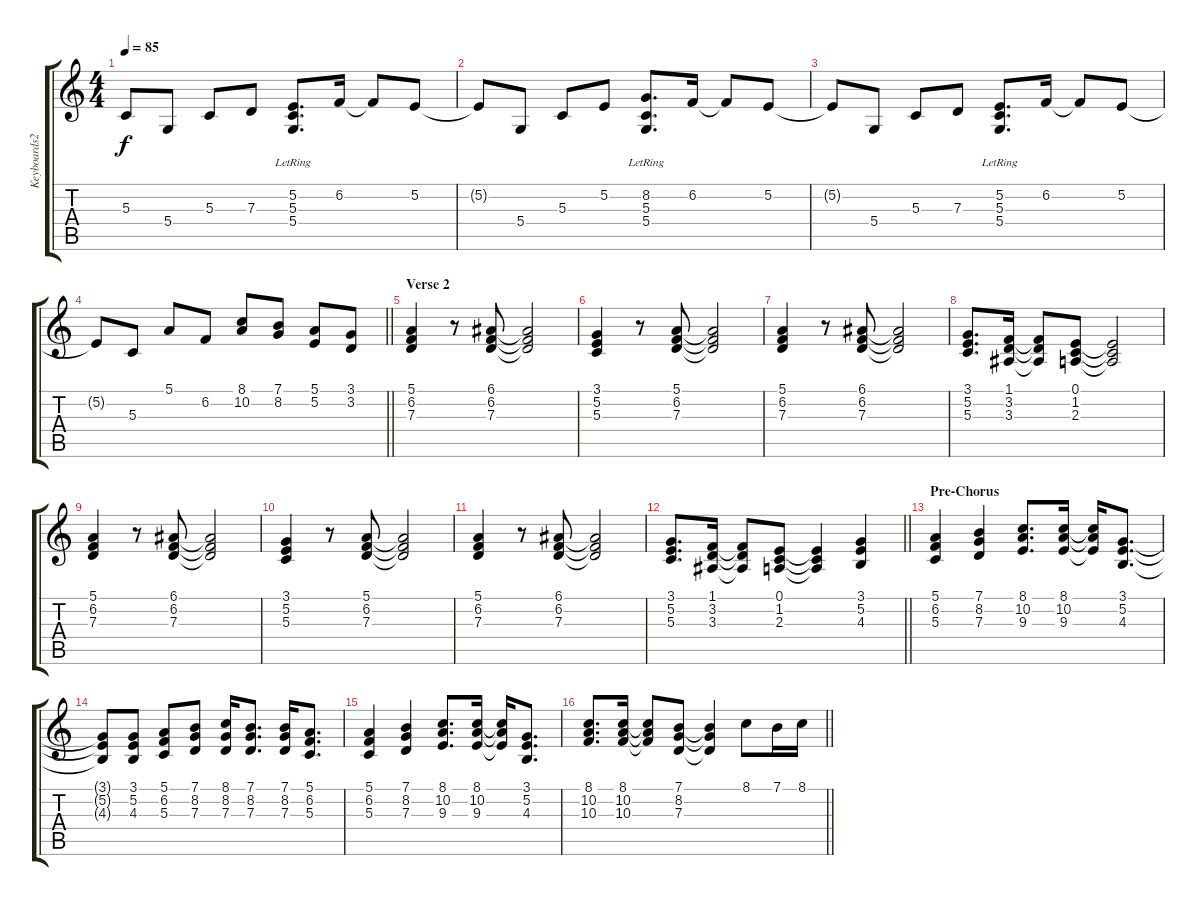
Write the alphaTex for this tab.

\track ("Keyboards2" "Keyboards2") {instrument electricgrandpiano}
\staff {score tabs}
\tuning (E4 B3 G3 D3 A2 E2) {hide}
\ts (4 4)
\tempo 85
\clef g2
\ks c
5.3{t}.8{dy f} 5.4.8 5.3.8 7.3.8 (5.2 5.3{lr} 5.4{lr}).8{d} 6.2.16 6.2{t}.8 5.2.8 |
5.2{t}.8 5.4.8 5.3.8 5.2.8 (8.2 5.3{lr} 5.4{lr}).8{d} 6.2.16 6.2{t}.8 5.2.8 |
5.2{t}.8 5.4.8 5.3.8 7.3.8 (5.2 5.3{lr} 5.4{lr}).8{d} 6.2.16 6.2{t}.8 5.2.8 |
\barLineRight lightlight
5.2{t}.8 5.3.8 5.1.8 6.2.8 (8.1 10.2).8 (7.1 8.2).8 (5.1 5.2).8 (3.1 3.2).8 |
\section ("" "Verse 2")
(5.1 6.2 7.3).4 r.8 (6.1 6.2 7.3).8 (6.1{t} 6.2{t} 7.3{t}).2 |
(3.1 5.2 5.3).4 r.8 (5.1 6.2 7.3).8 (5.1{t} 6.2{t} 7.3{t}).2 |
(5.1 6.2 7.3).4 r.8 (6.1 6.2 7.3).8 (6.1{t} 6.2{t} 7.3{t}).2 |
(3.1 5.2 5.3).8{d} (1.1 3.2 3.3).16 (1.1{t} 3.2{t} 3.3{t}).8 (0.1 1.2 2.3).8 (0.1{t} 1.2{t} 2.3{t}).2 |
(5.1 6.2 7.3).4 r.8 (6.1 6.2 7.3).8 (6.1{t} 6.2{t} 7.3{t}).2 |
(3.1 5.2 5.3).4 r.8 (5.1 6.2 7.3).8 (5.1{t} 6.2{t} 7.3{t}).2 |
(5.1 6.2 7.3).4 r.8 (6.1 6.2 7.3).8 (6.1{t} 6.2{t} 7.3{t}).2 |
\barLineRight lightlight
(3.1 5.2 5.3).8{d} (1.1 3.2 3.3).16 (1.1{t} 3.2{t} 3.3{t}).8 (0.1 1.2 2.3).8 (0.1{t} 1.2{t} 2.3{t}).4 (3.1 5.2 4.3).4 |
\section ("" "Pre-Chorus")
(5.1 6.2 5.3).4 (7.1 8.2 7.3).4 (8.1 10.2 9.3).8{d} (8.1 10.2 9.3).16 (8.1{t} 10.2{t} 9.3{t}).16 (3.1 5.2 4.3).8{d} |
(3.1{t} 5.2{t} 4.3{t}).8 (3.1 5.2 4.3).8 (5.1 6.2 5.3).8 (7.1 8.2 7.3).8 (8.1 8.2 7.3).16 (7.1 8.2 7.3).8{d} (7.1 8.2 7.3).16 (5.1 6.2 5.3).8{d} |
(5.1 6.2 5.3).4 (7.1 8.2 7.3).4 (8.1 10.2 9.3).8{d} (8.1 10.2 9.3).16 (8.1{t} 10.2{t} 9.3{t}).16 (3.1 5.2 4.3).8{d} |
\barLineRight lightlight
(8.1 10.2 10.3).8{d} (8.1 10.2 10.3).16 (8.1{t} 10.2{t} 10.3{t}).8 (7.1 8.2 7.3).8 (7.1{t} 8.2{t} 7.3{t}).4 8.1.8 7.1.16 8.1.16
